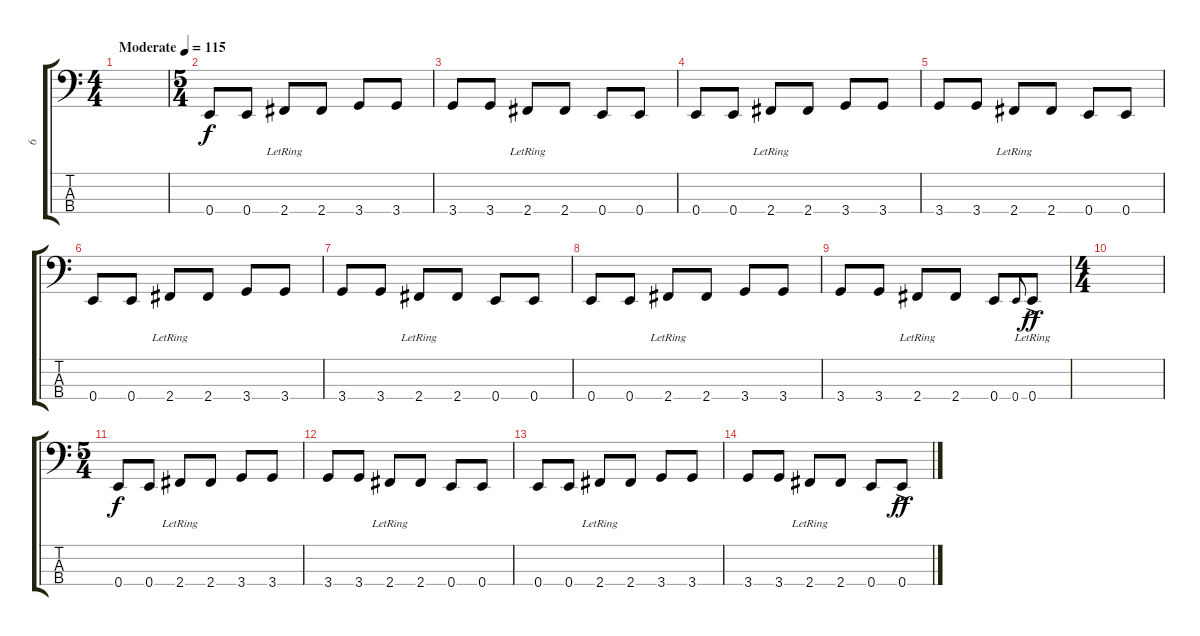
\track ("6" "6") {instrument electricbassfinger}
\staff {score tabs}
\tuning (G2 D2 A1 E1) {hide}
\ts (4 4)
\tempo (115 "Moderate")
\clef f4
\ks c
|
\ts (5 4)
0.4.8 0.4.8 2.4{lr}.8 2.4.8 3.4.8 3.4.8 |
3.4.8 3.4.8 2.4{lr}.8 2.4.8 0.4.8 0.4.8 |
0.4.8 0.4.8 2.4{lr}.8 2.4.8 3.4.8 3.4.8 |
3.4.8 3.4.8 2.4{lr}.8 2.4.8 0.4.8 0.4.8 |
0.4.8 0.4.8 2.4{lr}.8 2.4.8 3.4.8 3.4.8 |
3.4.8 3.4.8 2.4{lr}.8 2.4.8 0.4.8 0.4.8 |
0.4.8 0.4.8 2.4{lr}.8 2.4.8 3.4.8 3.4.8 |
3.4.8 3.4.8 2.4{lr}.8 2.4.8 0.4.8 0.4.8{gr onbeat} 0.4{ac lr}.8{dy ff} |
\ts (4 4)
|
\ts (5 4)
0.4.8{dy f} 0.4.8 2.4{lr}.8 2.4.8 3.4.8 3.4.8 |
3.4.8 3.4.8 2.4{lr}.8 2.4.8 0.4.8 0.4.8 |
0.4.8 0.4.8 2.4{lr}.8 2.4.8 3.4.8 3.4.8 |
3.4.8 3.4.8 2.4{lr}.8 2.4.8 0.4.8 0.4{ac}.8{dy ff}
